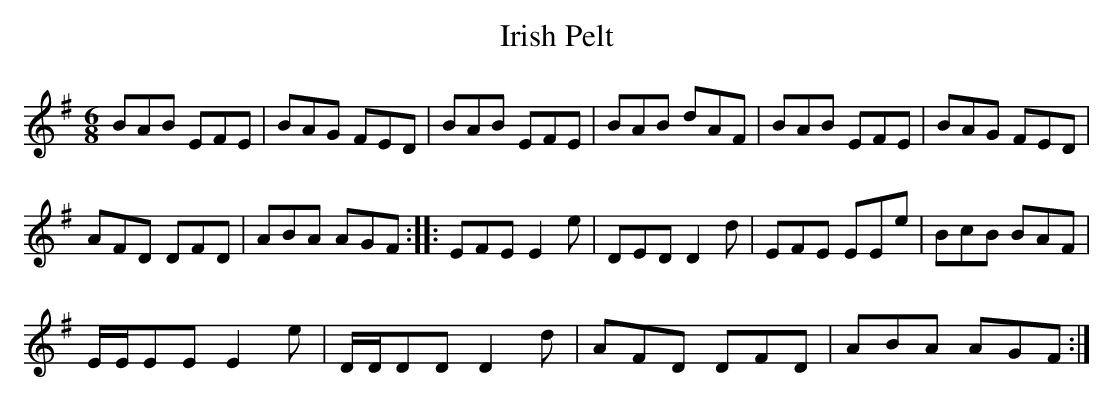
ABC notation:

X:1
T:Irish Pelt
M:6/8
K:E minor
BAB EFE| BAG FED|\
BAB EFE| BAB dAF|\
BAB EFE| BAG FED|
AFD DFD| ABA AGF::\
EFE E2e| DED D2d| \
EFE EEe| BcB BAF|
E/E/EE E2e| D/D/DD D2d| AFD DFD| ABA AGF:|
